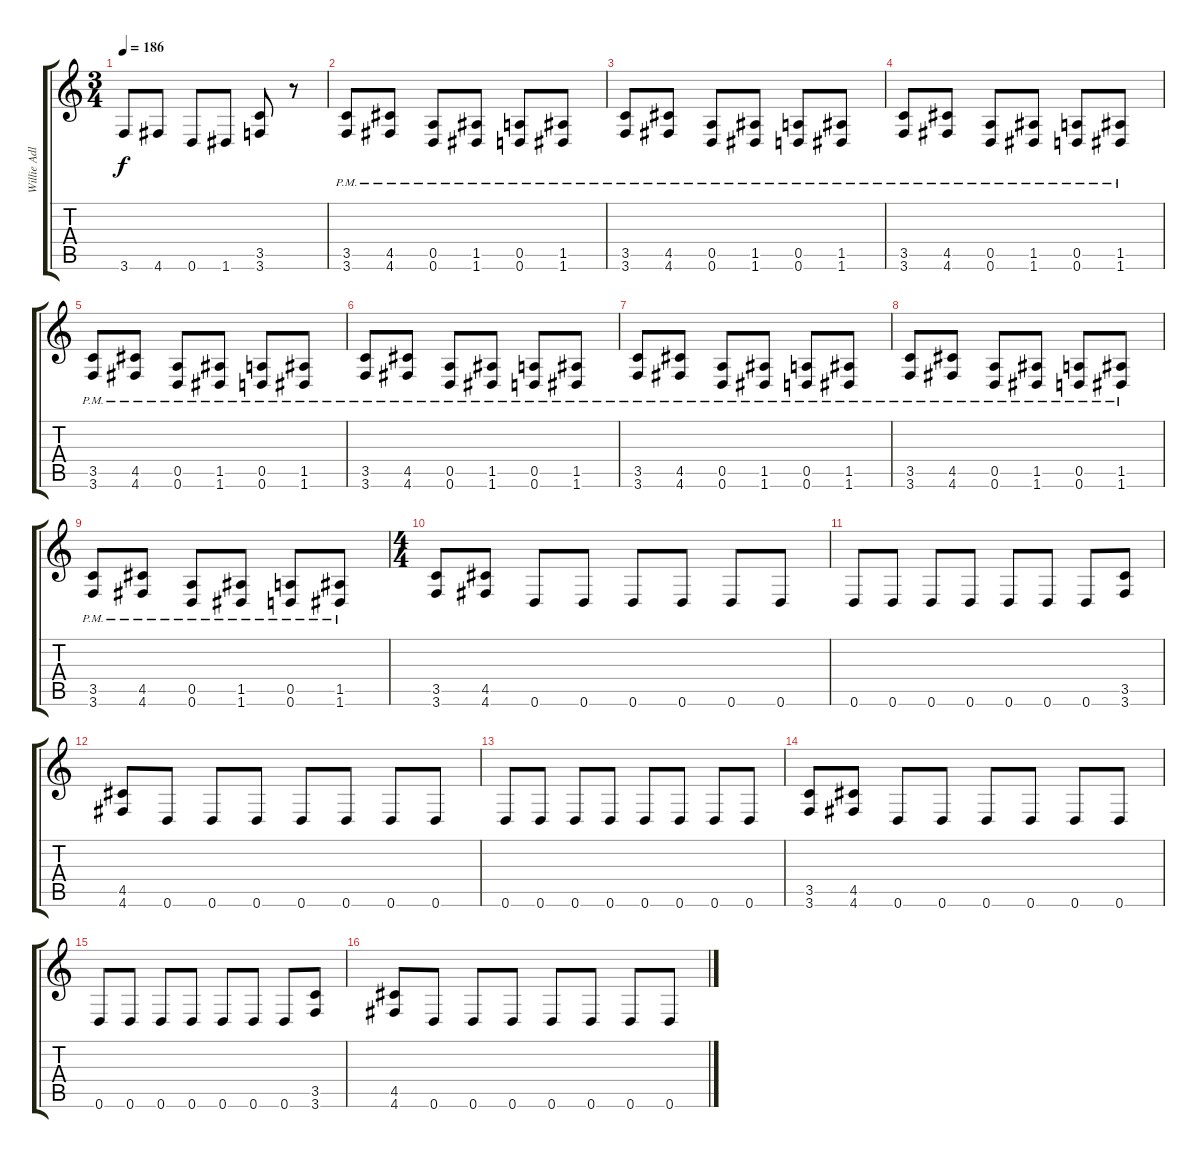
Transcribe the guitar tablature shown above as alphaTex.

\track ("Willie Adler" "Willie Adl") {instrument distortionguitar}
\staff {score tabs}
\tuning (E4 B3 G3 D3 A2 D2) {hide}
\ts (3 4)
\tempo 186
\clef g2
\ks c
3.6.8{dy f} 4.6.8 0.6.8 1.6.8 (3.5 3.6).8 r.8 |
(3.5{pm} 3.6{pm}).8 (4.5{pm} 4.6{pm}).8 (0.5{pm} 0.6{pm}).8 (1.5{pm} 1.6{pm}).8 (0.5{pm} 0.6{pm}).8 (1.5{pm} 1.6{pm}).8 |
(3.5{pm} 3.6{pm}).8 (4.5{pm} 4.6{pm}).8 (0.5{pm} 0.6{pm}).8 (1.5{pm} 1.6{pm}).8 (0.5{pm} 0.6{pm}).8 (1.5{pm} 1.6{pm}).8 |
(3.5{pm} 3.6{pm}).8 (4.5{pm} 4.6{pm}).8 (0.5{pm} 0.6{pm}).8 (1.5{pm} 1.6{pm}).8 (0.5{pm} 0.6{pm}).8 (1.5{pm} 1.6{pm}).8 |
(3.5{pm} 3.6{pm}).8 (4.5{pm} 4.6{pm}).8 (0.5{pm} 0.6{pm}).8 (1.5{pm} 1.6{pm}).8 (0.5{pm} 0.6{pm}).8 (1.5{pm} 1.6{pm}).8 |
(3.5{pm} 3.6{pm}).8 (4.5{pm} 4.6{pm}).8 (0.5{pm} 0.6{pm}).8 (1.5{pm} 1.6{pm}).8 (0.5{pm} 0.6{pm}).8 (1.5{pm} 1.6{pm}).8 |
(3.5{pm} 3.6{pm}).8 (4.5{pm} 4.6{pm}).8 (0.5{pm} 0.6{pm}).8 (1.5{pm} 1.6{pm}).8 (0.5{pm} 0.6{pm}).8 (1.5{pm} 1.6{pm}).8 |
(3.5{pm} 3.6{pm}).8 (4.5{pm} 4.6{pm}).8 (0.5{pm} 0.6{pm}).8 (1.5{pm} 1.6{pm}).8 (0.5{pm} 0.6{pm}).8 (1.5{pm} 1.6{pm}).8 |
(3.5{pm} 3.6{pm}).8 (4.5{pm} 4.6{pm}).8 (0.5{pm} 0.6{pm}).8 (1.5{pm} 1.6{pm}).8 (0.5{pm} 0.6{pm}).8 (1.5{pm} 1.6{pm}).8 |
\ts (4 4)
(3.5 3.6).8 (4.5 4.6).8 0.6.8 0.6.8 0.6.8 0.6.8 0.6.8 0.6.8 |
0.6.8 0.6.8 0.6.8 0.6.8 0.6.8 0.6.8 0.6.8 (3.5 3.6).8 |
(4.5 4.6).8 0.6.8 0.6.8 0.6.8 0.6.8 0.6.8 0.6.8 0.6.8 |
0.6.8 0.6.8 0.6.8 0.6.8 0.6.8 0.6.8 0.6.8 0.6.8 |
(3.5 3.6).8 (4.5 4.6).8 0.6.8 0.6.8 0.6.8 0.6.8 0.6.8 0.6.8 |
0.6.8 0.6.8 0.6.8 0.6.8 0.6.8 0.6.8 0.6.8 (3.5 3.6).8 |
(4.5 4.6).8 0.6.8 0.6.8 0.6.8 0.6.8 0.6.8 0.6.8 0.6.8
